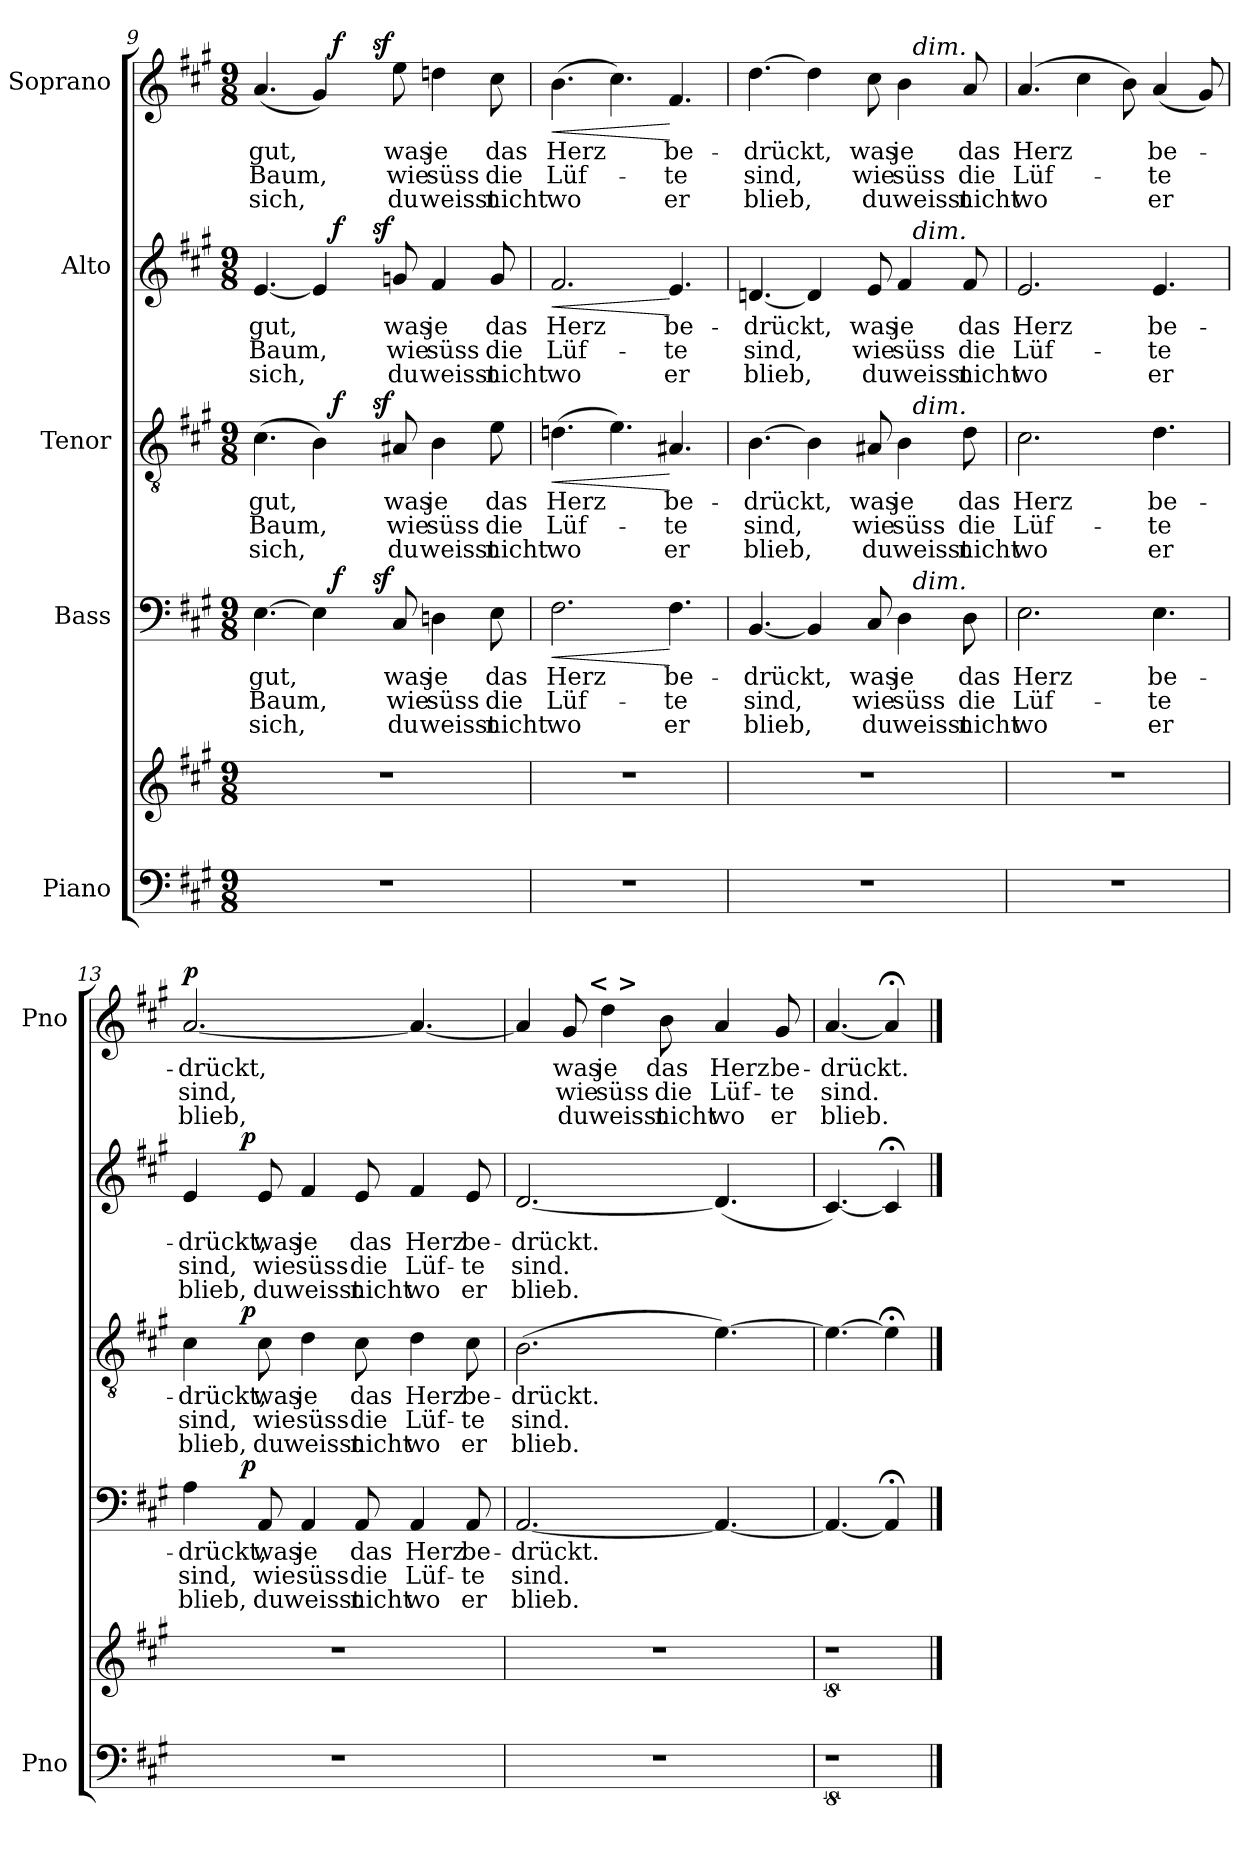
**kern	**kern	**kern	**text	**text	**text	**dynam	**kern	**text	**text	**text	**dynam	**kern	**text	**text	**text	**dynam	**kern	**text	**text	**text	**dynam
*part5	*part5	*part4	*part4	*part4	*part4	*part4	*part3	*part3	*part3	*part3	*part3	*part2	*part2	*part2	*part2	*part2	*part1	*part1	*part1	*part1	*part1
*staff6	*staff5	*staff4	*staff4	*staff4	*staff4	*staff4	*staff3	*staff3	*staff3	*staff3	*staff3	*staff2	*staff2	*staff2	*staff2	*staff2	*staff1	*staff1	*staff1	*staff1	*staff1
*I"Piano	*	*I"Bass	*	*	*	*	*I"Tenor	*	*	*	*	*I"Alto	*	*	*	*	*I"Soprano	*	*	*	*
*I'Pno	*	*	*	*	*	*	*	*	*	*	*	*	*	*	*	*	*I'Pno	*	*	*	*
*clefF4	*clefG2	*clefF4	*	*	*	*	*clefGv2	*	*	*	*	*clefG2	*	*	*	*	*clefG2	*	*	*	*
*k[f#c#g#]	*k[f#c#g#]	*k[f#c#g#]	*	*	*	*	*k[f#c#g#]	*	*	*	*	*k[f#c#g#]	*	*	*	*	*k[f#c#g#]	*	*	*	*
*A:	*A:	*A:	*	*	*	*	*A:	*	*	*	*	*A:	*	*	*	*	*A:	*	*	*	*
*M9/8	*M9/8	*M9/8	*	*	*	*	*M9/8	*	*	*	*	*M9/8	*	*	*	*	*M9/8	*	*	*	*
=9	=9	=9	=9	=9	=9	=9	=9	=9	=9	=9	=9	=9	=9	=9	=9	=9	=9	=9	=9	=9	=9
*	*	*^	*	*	*	*	*^	*	*	*	*	*^	*	*	*	*	*^	*	*	*	*
*	*	*	*^	*	*	*	*	*	*^	*	*	*	*	*	*^	*	*	*	*	*	*^	*	*	*	*
8%9r	8%9r	[4.E\	4..ryy	2ryy	gut,	Baum,	sich,	.	(4.c#\	4..ryy	2ryy	gut,	Baum,	sich,	.	[4.e/	4..ryy	2ryy	gut,	Baum,	sich,	.	(4.a/	4..ryy	2ryy	gut,	Baum,	sich,	.
.	.	4E\]	.	.	.	.	.	.	4B\)	.	.	.	.	.	.	4e/]	.	.	.	.	.	.	4g#/)	.	.	.	.	.	.
!	!	!	!	!	!	!	!	!LO:DY:a	!	!	!	!	!	!	!LO:DY:a	!	!	!	!	!	!	!LO:DY:a	!	!	!	!	!	!	!LO:DY:a
.	.	.	2ryy	.	.	.	.	f	.	2ryy	.	.	.	.	f	.	2ryy	.	.	.	.	f	.	2ryy	.	.	.	.	f
.	.	.	.	16ryy	.	.	.	.	.	.	16ryy	.	.	.	.	.	.	16ryy	.	.	.	.	.	.	16ryy	.	.	.	.
!	!	!	!	!	!	!	!	!LO:DY:a	!	!	!	!	!	!	!LO:DY:a	!	!	!	!	!	!	!LO:DY:a	!	!	!	!	!	!	!LO:DY:a
.	.	.	.	2ryy	.	.	.	sf	.	.	2ryy	.	.	.	sf	.	.	2ryy	.	.	.	sf	.	.	2ryy	.	.	.	sf
.	.	8C#/	.	.	was	wie	du	.	8A#X/	.	.	was	wie	du	.	8gn/	.	.	was	wie	du	.	8ee\	.	.	was	wie	du	.
.	.	4Dn\	.	.	je	süss	weisst	.	4B\	.	.	je	süss	weisst	.	4f#/	.	.	je	süss	weisst	.	4ddn\	.	.	je	süss	weisst	.
.	.	.	8.ryy	.	.	.	.	.	.	8.ryy	.	.	.	.	.	.	8.ryy	.	.	.	.	.	.	8.ryy	.	.	.	.	.
.	.	8E\	.	.	das	die	nicht	.	8e\	.	.	das	die	nicht	.	8g/	.	.	das	die	nicht	.	8cc#\	.	.	das	die	nicht	.
.	.	.	.	16ryy	.	.	.	.	.	.	16ryy	.	.	.	.	.	.	16ryy	.	.	.	.	.	.	16ryy	.	.	.	.
!!LO:LB:g=z
=10	=10	=10	=10	=10	=10	=10	=10	=10	=10	=10	=10	=10	=10	=10	=10	=10	=10	=10	=10	=10	=10	=10	=10	=10	=10	=10	=10	=10	=10
!	!	!	!	!	!	!	!	!LO:HP:b	!	!	!	!	!	!	!LO:HP:b	!	!	!	!	!	!	!LO:HP:b	!	!	!	!	!	!	!LO:HP:b
*	*	*v	*v	*v	*	*	*	*	*	*	*	*	*	*	*	*v	*v	*v	*	*	*	*	*v	*v	*v	*	*	*	*
*	*	*	*	*	*	*	*v	*v	*v	*	*	*	*	*	*	*	*	*	*	*	*	*	*
8%9r	8%9r	2.F#\	Herz	Lüf-	wo	<	(4.dn\	Herz	Lüf-	wo	<	2.f#/	Herz	Lüf-	wo	<	(4.b\	Herz	Lüf-	wo	<
.	.	.	.	.	.	.	4.e\)	.	.	.	.	.	.	.	.	.	4.cc#\)	.	.	.	.
.	.	4.F#\	be-	-te	er	[	4.A#X/	be-	-te	er	[	4.e/	be-	-te	er	[	4.f#/	be-	-te	er	[
=11	=11	=11	=11	=11	=11	=11	=11	=11	=11	=11	=11	=11	=11	=11	=11	=11	=11	=11	=11	=11	=11
*	*	*^	*	*	*	*	*^	*	*	*	*	*^	*	*	*	*	*^	*	*	*	*
8%9r	8%9r	[4.BB/	2ryy	-drückt,	sind,	blieb,	.	[4.B\	2ryy	-drückt,	sind,	blieb,	.	[4.dn/	2ryy	-drückt,	sind,	blieb,	.	[4.dd\	2ryy	-drückt,	sind,	blieb,	.
.	.	4BB/]	.	.	.	.	.	4B\]	.	.	.	.	.	4d/]	.	.	.	.	.	4dd\]	.	.	.	.	.
.	.	.	4ryy	.	.	.	.	.	4ryy	.	.	.	.	.	4ryy	.	.	.	.	.	4ryy	.	.	.	.
.	.	8C#/	.	was	wie	du	.	8A#X/	.	was	wie	du	.	8e/	.	was	wie	du	.	8cc#\	.	was	wie	du	.
.	.	4D\	32ryy	je	süss	weisst	.	4B\	32ryy	je	süss	weisst	.	4f#/	32ryy	je	süss	weisst	.	4b\	32ryy	je	süss	weisst	.
!	!	!	!	!	!	!	!	!	!	!	!	!	!	!	!	!	!	!	!	!	!LO:TX:a:i:t=dim.	!	!	!	!
!	!	!	!	!	!	!	!	!	!	!	!	!	!	!	!LO:TX:a:i:t=dim.	!	!	!	!	!	!	!	!	!	!
!	!	!	!	!	!	!	!	!	!LO:TX:a:i:t=dim.	!	!	!	!	!	!	!	!	!	!	!	!	!	!	!	!
!	!	!	!LO:TX:a:i:t=dim.	!	!	!	!	!	!	!	!	!	!	!	!	!	!	!	!	!	!	!	!	!	!
.	.	.	4ryy	.	.	.	.	.	4ryy	.	.	.	.	.	4ryy	.	.	.	.	.	4ryy	.	.	.	.
.	.	8D\	.	das	die	nicht	.	8d\	.	das	die	nicht	.	8f#/	.	das	die	nicht	.	8a/	.	das	die	nicht	.
.	.	.	16.ryy	.	.	.	.	.	16.ryy	.	.	.	.	.	16.ryy	.	.	.	.	.	16.ryy	.	.	.	.
*	*	*v	*v	*	*	*	*	*	*	*	*	*	*	*v	*v	*	*	*	*	*v	*v	*	*	*	*
*	*	*	*	*	*	*	*v	*v	*	*	*	*	*	*	*	*	*	*	*	*	*	*
=12	=12	=12	=12	=12	=12	=12	=12	=12	=12	=12	=12	=12	=12	=12	=12	=12	=12	=12	=12	=12	=12
8%9r	8%9r	2.E\	Herz	Lüf-	wo	.	2.c#\	Herz	Lüf-	wo	.	2.e/	Herz	Lüf-	wo	.	(4.a/	Herz	Lüf-	wo	.
.	.	.	.	.	.	.	.	.	.	.	.	.	.	.	.	.	4cc#\	.	.	.	.
.	.	.	.	.	.	.	.	.	.	.	.	.	.	.	.	.	8b\)	.	.	.	.
.	.	4.E\	be-	-te	er	.	4.d\	be-	-te	er	.	4.e/	be-	-te	er	.	(4a/	be-	-te	er	.
.	.	.	.	.	.	.	.	.	.	.	.	.	.	.	.	.	8g#/)	.	.	.	.
=13	=13	=13	=13	=13	=13	=13	=13	=13	=13	=13	=13	=13	=13	=13	=13	=13	=13	=13	=13	=13	=13
!	!	!	!	!	!	!	!	!	!	!	!	!	!	!	!	!	!	!	!	!	!LO:DY:a
*	*	*^	*	*	*	*	*^	*	*	*	*	*^	*	*	*	*	*	*	*	*	*
8%9r	8%9r	4A\	8..ryy	-drückt,	sind,	blieb,	.	4c#\	8..ryy	-drückt,	sind,	blieb,	.	4e/	8..ryy	-drückt,	sind,	blieb,	.	[2.a/	-drückt,	sind,	blieb,	p
!	!	!	!	!	!	!	!LO:DY:a	!	!	!	!	!	!LO:DY:a	!	!	!	!	!	!LO:DY:a	!	!	!	!	!
.	.	.	2ryy	.	.	.	p	.	2ryy	.	.	.	p	.	2ryy	.	.	.	p	.	.	.	.	.
.	.	8AA/	.	was	wie	du	.	8c#\	.	was	wie	du	.	8e/	.	was	wie	du	.	.	.	.	.	.
.	.	4AA/	.	je	süss	weisst	.	4d\	.	je	süss	weisst	.	4f#/	.	je	süss	weisst	.	.	.	.	.	.
.	.	8AA/	.	das	die	nicht	.	8c#\	.	das	die	nicht	.	8e/	.	das	die	nicht	.	.	.	.	.	.
.	.	.	4ryy	.	.	.	.	.	4ryy	.	.	.	.	.	4ryy	.	.	.	.	.	.	.	.	.
.	.	4AA/	.	Herz	Lüf-	wo	.	4d\	.	Herz	Lüf-	wo	.	4f#/	.	Herz	Lüf-	wo	.	4.a/_	.	.	.	.
.	.	.	8ryy	.	.	.	.	.	8ryy	.	.	.	.	.	8ryy	.	.	.	.	.	.	.	.	.
.	.	8AA/	.	be-	-te	er	.	8c#\	.	be-	-te	er	.	8e/	.	be-	-te	er	.	.	.	.	.	.
.	.	.	32ryy	.	.	.	.	.	32ryy	.	.	.	.	.	32ryy	.	.	.	.	.	.	.	.	.
*	*	*v	*v	*	*	*	*	*	*	*	*	*	*	*v	*v	*	*	*	*	*	*	*	*	*
*	*	*	*	*	*	*	*v	*v	*	*	*	*	*	*	*	*	*	*	*	*	*	*
!!LO:PB:g=z
=14	=14	=14	=14	=14	=14	=14	=14	=14	=14	=14	=14	=14	=14	=14	=14	=14	=14	=14	=14	=14	=14
*	*	*	*	*	*	*	*	*	*	*	*	*	*	*	*	*	*^	*	*	*	*
8%9r	8%9r	[2.AA/	-drückt.	sind.	blieb.	.	(2.B\	-drückt.	sind.	blieb.	.	[2.d/	-drückt.	sind.	blieb.	.	4a/]	4ryy	.	.	.	.
.	.	.	.	.	.	.	.	.	.	.	.	.	.	.	.	.	8g#/	16.ryy	was	wie	du	.
!	!	!	!	!	!	!	!	!	!	!	!	!	!	!	!	!	!	!LO:TX:a:B:t=< >	!	!	!	!
.	.	.	.	.	.	.	.	.	.	.	.	.	.	.	.	.	.	2ryy	.	.	.	.
.	.	.	.	.	.	.	.	.	.	.	.	.	.	.	.	.	4dd\	.	je	süss	weisst	.
.	.	.	.	.	.	.	.	.	.	.	.	.	.	.	.	.	8b\	.	das	die	nicht	.
.	.	4.AA/_	.	.	.	.	[4.e\)	.	.	.	.	(4.d/]	.	.	.	.	4a/	.	Herz	Lüf-	wo	.
.	.	.	.	.	.	.	.	.	.	.	.	.	.	.	.	.	.	4ryy	.	.	.	.
.	.	.	.	.	.	.	.	.	.	.	.	.	.	.	.	.	8g#/	.	be-	-te	er	.
.	.	.	.	.	.	.	.	.	.	.	.	.	.	.	.	.	.	32ryy	.	.	.	.
*	*	*	*	*	*	*	*	*	*	*	*	*	*	*	*	*	*v	*v	*	*	*	*
=15	=15	=15	=15	=15	=15	=15	=15	=15	=15	=15	=15	=15	=15	=15	=15	=15	=15	=15	=15	=15	=15
8%5r	8%5r	4.AA/_	.	.	.	.	4.e\_	.	.	.	.	[4.c#/)	.	.	.	.	[4.a/	-drückt.	sind.	blieb.	.
.	.	4AA;</]	.	.	.	.	4e;<\]	.	.	.	.	4c#;</]	.	.	.	.	4a;</]	.	.	.	.
==	==	==	==	==	==	==	==	==	==	==	==	==	==	==	==	==	==	==	==	==	==
*-	*-	*-	*-	*-	*-	*-	*-	*-	*-	*-	*-	*-	*-	*-	*-	*-	*-	*-	*-	*-	*-
